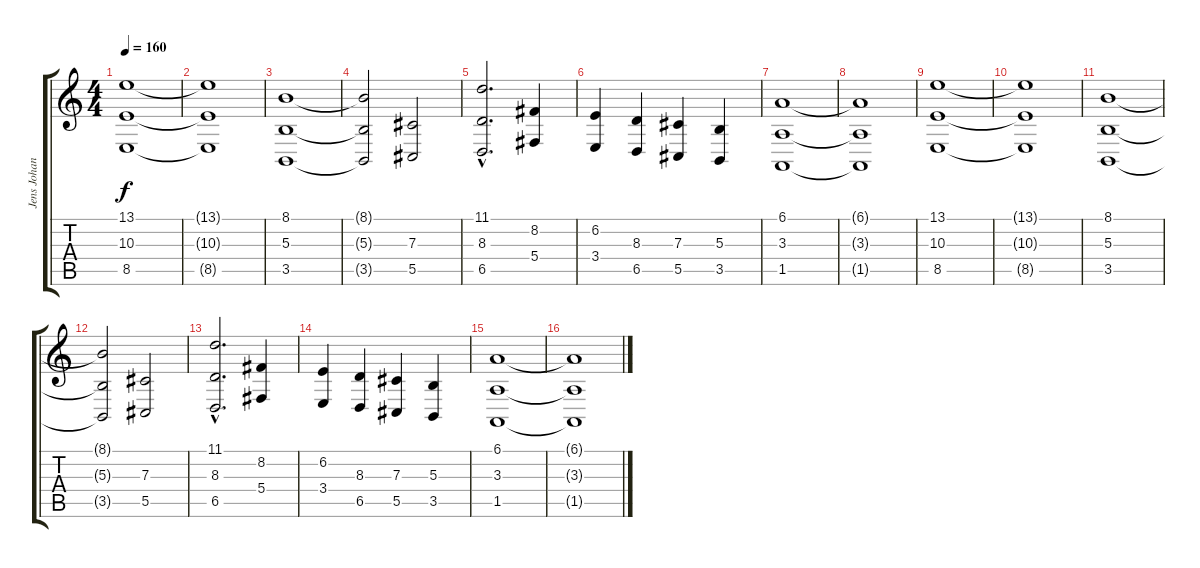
\track ("Jens Johansson" "Jens Johan") {instrument stringensemble1}
\staff {score tabs}
\tuning (Eb4 Bb3 Gb3 Db3 Ab2 Eb2) {hide}
\ts (4 4)
\tempo 160
\clef g2
\ks c
(13.1 10.3 8.5).1{dy f} |
(13.1{t} 10.3{t} 8.5{t}).1 |
(8.1 5.3 3.5).1 |
(8.1{t} 5.3{t} 3.5{t}).2 (7.3 5.5).2 |
(11.1{hac} 8.3{hac} 6.5{hac}).2{d} (8.2 5.4).4 |
(6.2 3.4).4 (8.3 6.5).4 (7.3 5.5).4 (5.3 3.5).4 |
(6.1 3.3 1.5).1 |
(6.1{t} 3.3{t} 1.5{t}).1 |
(13.1 10.3 8.5).1 |
(13.1{t} 10.3{t} 8.5{t}).1 |
(8.1 5.3 3.5).1 |
(8.1{t} 5.3{t} 3.5{t}).2 (7.3 5.5).2 |
(11.1{hac} 8.3{hac} 6.5{hac}).2{d} (8.2 5.4).4 |
(6.2 3.4).4 (8.3 6.5).4 (7.3 5.5).4 (5.3 3.5).4 |
(6.1 3.3 1.5).1 |
(6.1{t} 3.3{t} 1.5{t}).1
